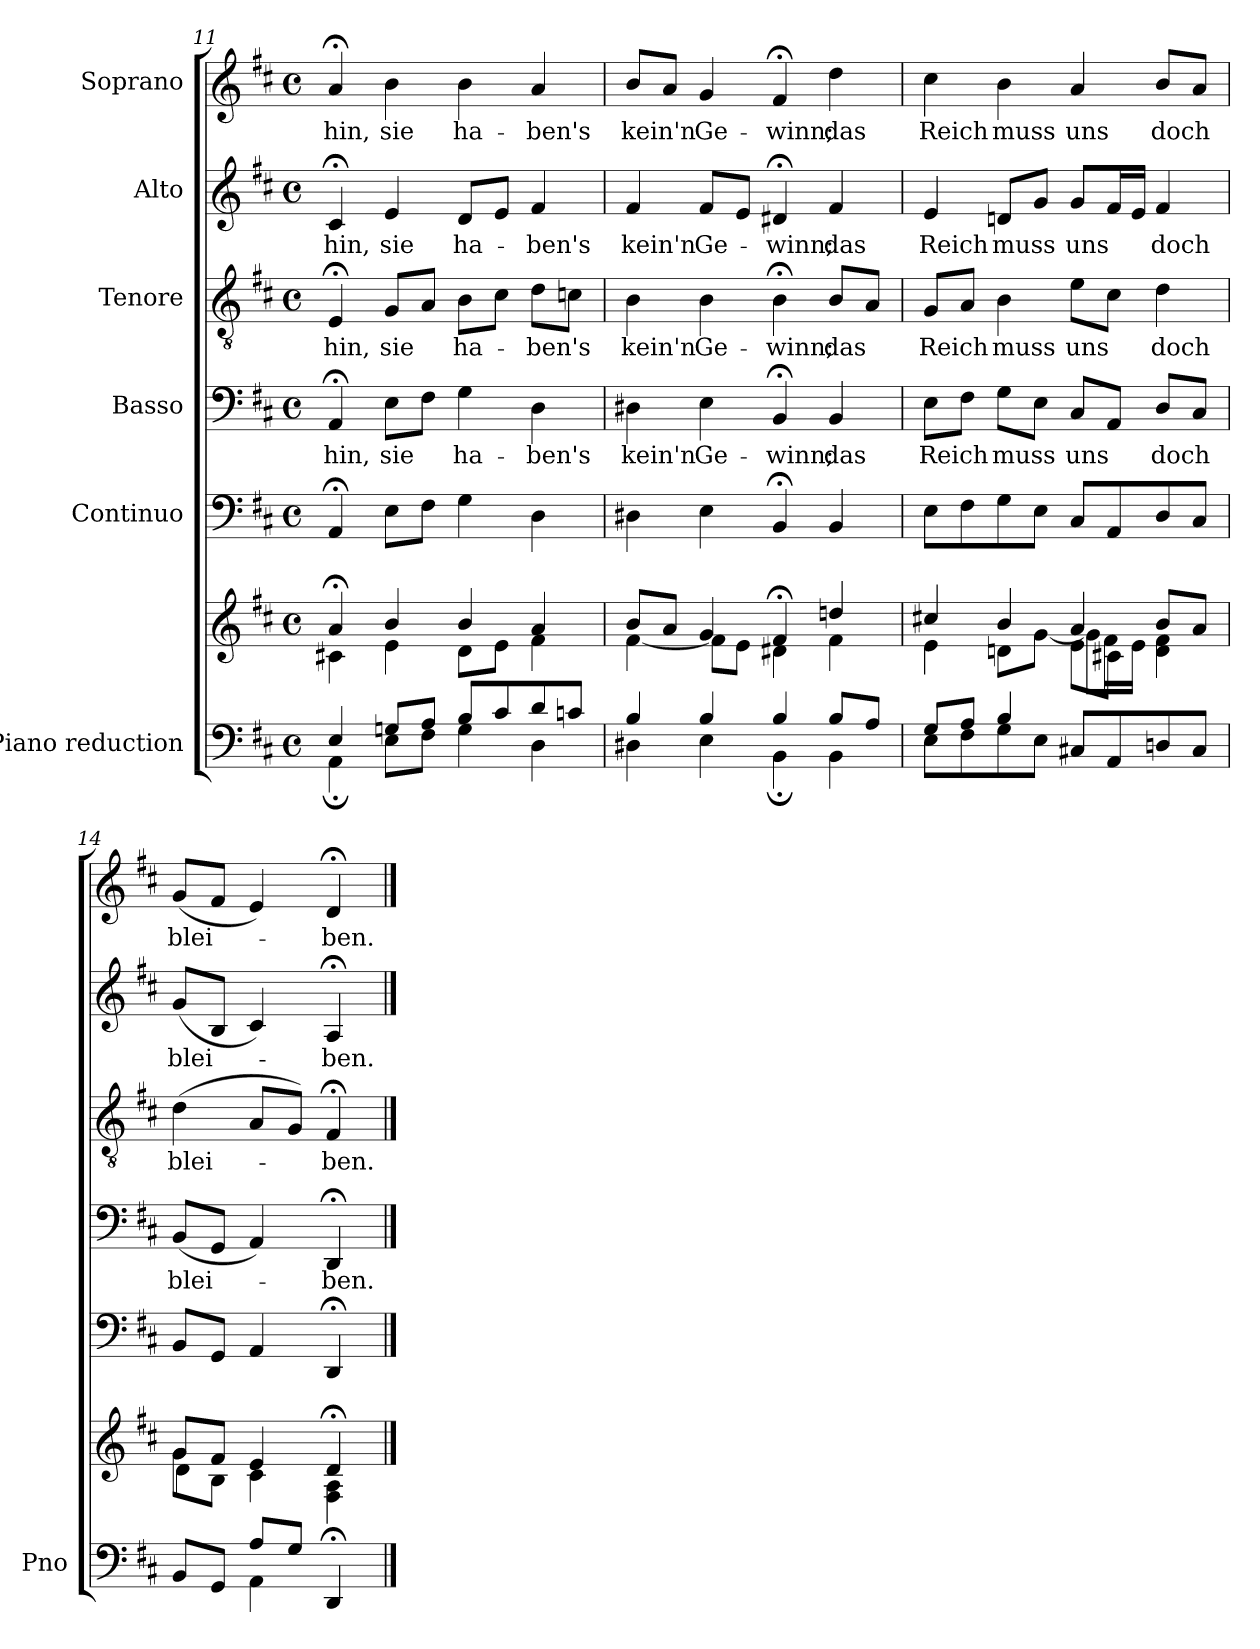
**kern	**kern	**kern	**kern	**text	**kern	**text	**kern	**text	**kern	**text
*part6	*part6	*part5	*part4	*part4	*part3	*part3	*part2	*part2	*part1	*part1
*staff7	*staff6	*staff5	*staff4	*staff4	*staff3	*staff3	*staff2	*staff2	*staff1	*staff1
*I"Piano reduction	*	*I"Continuo	*I"Basso	*	*I"Tenore	*	*I"Alto	*	*I"Soprano	*
*I'Pno	*	*	*	*	*	*	*	*	*	*
*clefF4	*clefG2	*clefF4	*clefF4	*	*clefGv2	*	*clefG2	*	*clefG2	*
*k[f#c#]	*k[f#c#]	*k[f#c#]	*k[f#c#]	*	*k[f#c#]	*	*k[f#c#]	*	*k[f#c#]	*
*M4/4	*M4/4	*M4/4	*M4/4	*	*M4/4	*	*M4/4	*	*M4/4	*
*met(c)	*met(c)	*met(c)	*met(c)	*	*met(c)	*	*met(c)	*	*met(c)	*
=11	=11	=11	=11	=11	=11	=11	=11	=11	=11	=11
*^	*^	*	*	*	*	*	*	*	*	*
!	!	!	!	!	!	!LO:LY:b	!	!LO:LY:b	!	!LO:LY:b	!	!LO:LY:b
4E/	4AA;\	4a;</	4c#X\	4AA;</	4AA;</	-hin,	4E;</	-hin,	4c#;</	-hin,	4a;</	-hin,
!	!	!	!	!	!	!LO:LY:b	!	!LO:LY:b	!	!LO:LY:b	!	!LO:LY:b
8Gn/L	8E\L	4b/	4e\	8E\L	8E\L	sie	8G/L	sie	4e/	sie	4b\	sie
8A/J	8F#\J	.	.	8F#\J	8F#\J	.	8A/J	.	.	.	.	.
!	!	!	!	!	!	!LO:LY:b	!	!LO:LY:b	!	!LO:LY:b	!	!LO:LY:b
8B/L	4G\	4b/	8d\L	4G\	4G\	ha-	8B\L	ha-	8d/L	ha-	4b\	ha-
8c#/	.	.	8e\J	.	.	.	8c#\J	.	8e/J	.	.	.
!	!	!	!	!	!	!LO:LY:b	!	!LO:LY:b	!	!LO:LY:b	!	!LO:LY:b
8d/	4D\	4a/	4f#\	4D\	4D\	-ben's	8d\L	-ben's	4f#/	-ben's	4a/	ben's
8cn/J	.	.	.	.	.	.	8cn\J	.	.	.	.	.
=12	=12	=12	=12	=12	=12	=12	=12	=12	=12	=12	=12	=12
!	!	!	!	!	!	!LO:LY:b	!	!LO:LY:b	!	!LO:LY:b	!	!LO:LY:b
4B/	4D#X\	8b/L	[4f#\	4D#X\	4D#X\	kein'n	4B\	kein'n	4f#/	kein'n	8b/L	kein'n
.	.	8a/J	.	.	.	.	.	.	.	.	8a/J	.
!	!	!	!	!	!	!LO:LY:b	!	!LO:LY:b	!	!LO:LY:b	!	!LO:LY:b
4B/	4E\	4g/	8f#\L]	4E\	4E\	Ge-	4B\	Ge-	8f#/L	Ge-	4g/	Ge-
.	.	.	8e\J	.	.	.	.	.	8e/J	.	.	.
!	!	!	!	!	!	!LO:LY:b	!	!LO:LY:b	!	!LO:LY:b	!	!LO:LY:b
4B/	4BB;\	4f#;</	4d#X\	4BB;</	4BB;</	-winn;	4B;<\	-winn;	4d#X;</	-winn;	4f#;</	winn;
!	!	!	!	!	!	!LO:LY:b	!	!LO:LY:b	!	!LO:LY:b	!	!LO:LY:b
8B/L	4BB\	4ddn/	4f#\	4BB/	4BB/	das	8B/L	das	4f#/	das	4dd\	das
8A/J	.	.	.	.	.	.	8A/J	.	.	.	.	.
!!LO:PB:g=z
=13	=13	=13	=13	=13	=13	=13	=13	=13	=13	=13	=13	=13
*	*	*	*^	*	*	*	*	*	*	*	*	*
!	!	!	!	!	!	!	!LO:LY:b	!	!LO:LY:b	!	!LO:LY:b	!	!LO:LY:b
8G/L	8E\L	4cc#X/	4e\	2ryy	8E\L	8E\L	Reich	8G/L	Reich	4e/	Reich	4cc#\	Reich
8A/J	8F#\	.	.	.	8F#\	8F#\J	.	8A/J	.	.	.	.	.
!	!	!	!	!	!	!	!LO:LY:b	!	!LO:LY:b	!	!LO:LY:b	!	!LO:LY:b
4B/	8G\	4b/	8dn\L	.	8G\	8G\L	muss	4B\	muss	8dn/L	muss	4b\	muss
.	8E\J	.	[8g\J	.	8E\J	8E\J	.	.	.	8g/J	.	.	.
!	!	!	!	!	!	!	!LO:LY:b	!	!LO:LY:b	!	!LO:LY:b	!	!LO:LY:b
4ryy	8C#X/L	4a/	8e\L	8g\L]	8C#/L	8C#/L	uns	8e\L	uns	8g/L	uns	4a/	uns
.	8AA/	.	8c#X\J	16f#\L	8AA/	8AA/J	.	8c#\J	.	16f#/L	.	.	.
.	.	.	.	16e\JJ	.	.	.	.	.	16e/JJ	.	.	.
!	!	!	!	!	!	!	!LO:LY:b	!	!LO:LY:b	!	!LO:LY:b	!	!LO:LY:b
4ryy	8Dn/	8b/L	4d\ 4f#\	4ryy	8D/	8D/L	doch	4d\	doch	4f#/	doch	8b/L	doch
.	8C#/J	8a/J	.	.	8C#/J	8C#/J	.	.	.	.	.	8a/J	.
=14	=14	=14	=14	=14	=14	=14	=14	=14	=14	=14	=14	=14	=14
!	!	!	!	!	!	!	!LO:LY:b	!	!LO:LY:b	!	!LO:LY:b	!	!LO:LY:b
4ryy	8BB/L	8g/L	8g\L	4d\	8BB/L	(<8BB/L	blei-	(>4d\	blei-	(<8g/L	blei-	(<8g/L	blei-
.	8GG/J	8f#/J	8B\J	.	8GG/J	8GG/J	.	.	.	8B/J	.	8f#/J	.
8A/L	4AA\	4e/	4c#\	2ryy	4AA/	4AA/)	.	8A/L	.	4c#/)	.	4e/)	.
8G/J	.	.	.	.	.	.	.	8G/J)	.	.	.	.	.
!	!	!	!	!	!	!	!LO:LY:b	!	!LO:LY:b	!	!LO:LY:b	!	!LO:LY:b
4DD;/	4ryy	4d;</	4F#\ 4A\	.	4DD;</	4DD;</	-ben.	4F#;</	-ben.	4A;</	-ben.	4d;</	ben.
*v	*v	*	*	*	*	*	*	*	*	*	*	*	*
*	*v	*v	*v	*	*	*	*	*	*	*	*	*
==	==	==	==	==	==	==	==	==	==	==
*-	*-	*-	*-	*-	*-	*-	*-	*-	*-	*-
